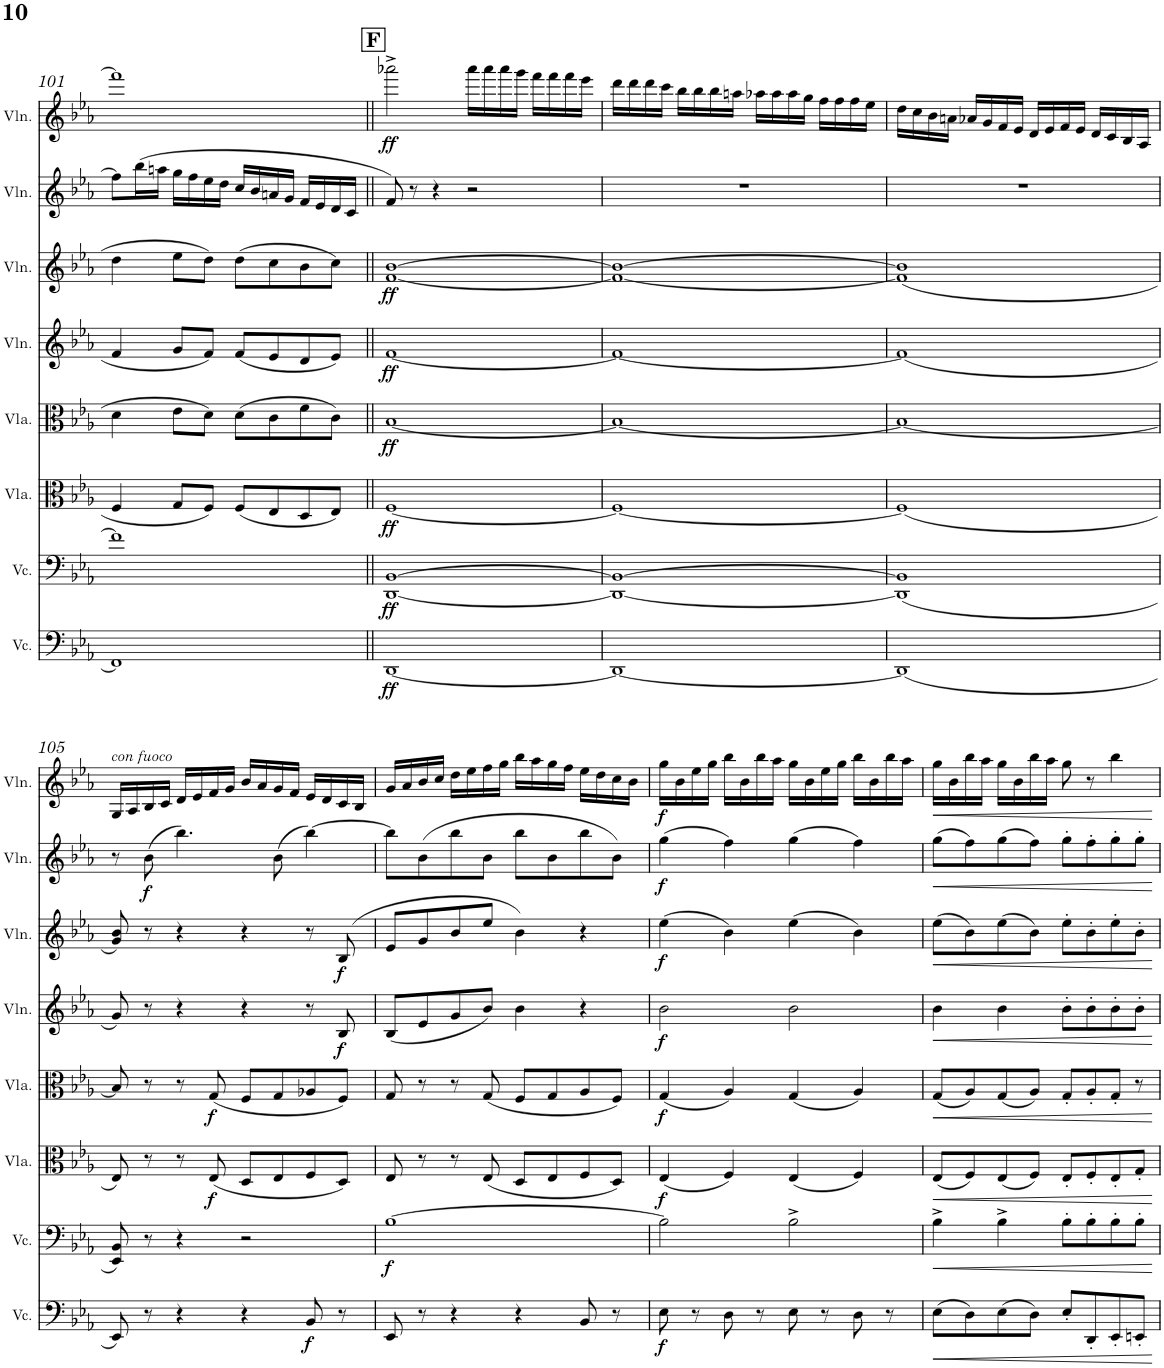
**kern	**dynam	**kern	**dynam	**kern	**dynam	**kern	**dynam	**kern	**dynam	**kern	**dynam	**kern	**dynam	**kern	**dynam
*part8	*part8	*part7	*part7	*part6	*part6	*part5	*part5	*part4	*part4	*part3	*part3	*part2	*part2	*part1	*part1
*staff8	*staff8	*staff7	*staff7	*staff6	*staff6	*staff5	*staff5	*staff4	*staff4	*staff3	*staff3	*staff2	*staff2	*staff1	*staff1
*I"Violoncello	*	*I"Violoncello	*	*I"Viola	*	*I"Viola	*	*I"Violin	*	*I"Violin	*	*I"Violin	*	*I"Violin	*
*I'Vc.	*	*I'Vc.	*	*I'Vla.	*	*I'Vla.	*	*I'Vln.	*	*I'Vln.	*	*I'Vln.	*	*I'Vln.	*
!!LO:PB:g=z
*clefF4	*	*clefF4	*	*clefC3	*	*clefC3	*	*clefG2	*	*clefG2	*	*clefG2	*	*clefG2	*
*k[b-e-a-]	*	*k[b-e-a-]	*	*k[b-e-a-]	*	*k[b-e-a-]	*	*k[b-e-a-]	*	*k[b-e-a-]	*	*k[b-e-a-]	*	*k[b-e-a-]	*
*M4/4	*	*M4/4	*	*M4/4	*	*M4/4	*	*M4/4	*	*M4/4	*	*M4/4	*	*M4/4	*
*met(c)	*	*met(c)	*	*met(c)	*	*met(c)	*	*met(c)	*	*met(c)	*	*met(c)	*	*met(c)	*
=101	=101	=101	=101	=101	=101	=101	=101	=101	=101	=101	=101	=101	=101	=101	=101
1FF]	.	1f]	.	4F/	.	4d\	.	4f/	.	4dd\	.	8ff\L]	.	1fff]	.
.	.	.	.	.	.	.	.	.	.	.	.	(16bb-\L	.	.	.
.	.	.	.	.	.	.	.	.	.	.	.	16aan\JJ	.	.	.
.	.	.	.	8G/L	.	8e-\L	.	8g/L	.	8ee-\L	.	16gg\LL	.	.	.
.	.	.	.	.	.	.	.	.	.	.	.	16ff\	.	.	.
.	.	.	.	8F/J	.	8d\J	.	8f/J	.	8dd\J	.	16ee-\	.	.	.
.	.	.	.	.	.	.	.	.	.	.	.	16dd\JJ	.	.	.
.	.	.	.	(8F/L	.	(8d\L	.	(8f/L	.	(8dd\L	.	16cc/LL	.	.	.
.	.	.	.	.	.	.	.	.	.	.	.	16b-/	.	.	.
.	.	.	.	8E-/	.	8c\	.	8e-/	.	8cc\	.	16an/	.	.	.
.	.	.	.	.	.	.	.	.	.	.	.	16g/JJ	.	.	.
.	.	.	.	8D/	.	8f\	.	8d/	.	8b-\	.	16f/LL	.	.	.
.	.	.	.	.	.	.	.	.	.	.	.	16e-/	.	.	.
.	.	.	.	8E-/J)	.	8c\J)	.	8e-/J)	.	8cc\J)	.	16d/	.	.	.
.	.	.	.	.	.	.	.	.	.	.	.	16c/JJ	.	.	.
!!LO:REH:place=s1:a:B:cj:fs=14:t=F
=102||	=102||	=102||	=102||	=102||	=102||	=102||	=102||	=102||	=102||	=102||	=102||	=102||	=102||	=102||	=102||
!	!LO:DY:b	!	!LO:DY:b	!	!LO:DY:b	!	!LO:DY:b	!	!LO:DY:b	!	!LO:DY:b	!	!	!	!LO:DY:b
[1DD	ff	[1DD [1BB-	ff	[1F	ff	[1B-	ff	[1f	ff	[1f [1b-	ff	8f/)	.	2aaa-X^\	ff
.	.	.	.	.	.	.	.	.	.	.	.	8r	.	.	.
.	.	.	.	.	.	.	.	.	.	.	.	4r	.	.	.
.	.	.	.	.	.	.	.	.	.	.	.	2r	.	16aaa-\LL	.
.	.	.	.	.	.	.	.	.	.	.	.	.	.	16aaa-\	.
.	.	.	.	.	.	.	.	.	.	.	.	.	.	16aaa-\	.
.	.	.	.	.	.	.	.	.	.	.	.	.	.	16ggg\JJ	.
.	.	.	.	.	.	.	.	.	.	.	.	.	.	16fff\LL	.
.	.	.	.	.	.	.	.	.	.	.	.	.	.	16fff\	.
.	.	.	.	.	.	.	.	.	.	.	.	.	.	16fff\	.
.	.	.	.	.	.	.	.	.	.	.	.	.	.	16eee-\JJ	.
=103	=103	=103	=103	=103	=103	=103	=103	=103	=103	=103	=103	=103	=103	=103	=103
1DD_	.	1DD_ 1BB-_	.	1F_	.	1B-_	.	1f_	.	1f_ 1b-_	.	1r	.	16ddd\LL	.
.	.	.	.	.	.	.	.	.	.	.	.	.	.	16ddd\	.
.	.	.	.	.	.	.	.	.	.	.	.	.	.	16ddd\	.
.	.	.	.	.	.	.	.	.	.	.	.	.	.	16ccc\JJ	.
.	.	.	.	.	.	.	.	.	.	.	.	.	.	16bb-\LL	.
.	.	.	.	.	.	.	.	.	.	.	.	.	.	16bb-\	.
.	.	.	.	.	.	.	.	.	.	.	.	.	.	16bb-\	.
.	.	.	.	.	.	.	.	.	.	.	.	.	.	16aan\JJ	.
.	.	.	.	.	.	.	.	.	.	.	.	.	.	16aa-X\LL	.
.	.	.	.	.	.	.	.	.	.	.	.	.	.	16aa-\	.
.	.	.	.	.	.	.	.	.	.	.	.	.	.	16aa-\	.
.	.	.	.	.	.	.	.	.	.	.	.	.	.	16gg\JJ	.
.	.	.	.	.	.	.	.	.	.	.	.	.	.	16ff\LL	.
.	.	.	.	.	.	.	.	.	.	.	.	.	.	16ff\	.
.	.	.	.	.	.	.	.	.	.	.	.	.	.	16ff\	.
.	.	.	.	.	.	.	.	.	.	.	.	.	.	16ee-\JJ	.
=104	=104	=104	=104	=104	=104	=104	=104	=104	=104	=104	=104	=104	=104	=104	=104
(1DD]	.	(1DD] 1BB-]	.	(1F]	.	1B-_	.	(1f]	.	(1f] 1b-]	.	1r	.	16dd\LL	.
.	.	.	.	.	.	.	.	.	.	.	.	.	.	16cc\	.
.	.	.	.	.	.	.	.	.	.	.	.	.	.	16b-\	.
.	.	.	.	.	.	.	.	.	.	.	.	.	.	16an\JJ	.
.	.	.	.	.	.	.	.	.	.	.	.	.	.	16a-X/LL	.
.	.	.	.	.	.	.	.	.	.	.	.	.	.	16g/	.
.	.	.	.	.	.	.	.	.	.	.	.	.	.	16f/	.
.	.	.	.	.	.	.	.	.	.	.	.	.	.	16e-/JJ	.
.	.	.	.	.	.	.	.	.	.	.	.	.	.	16d/LL	.
.	.	.	.	.	.	.	.	.	.	.	.	.	.	16e-/	.
.	.	.	.	.	.	.	.	.	.	.	.	.	.	16f/	.
.	.	.	.	.	.	.	.	.	.	.	.	.	.	16e-/JJ	.
.	.	.	.	.	.	.	.	.	.	.	.	.	.	16d/LL	.
.	.	.	.	.	.	.	.	.	.	.	.	.	.	16c/	.
.	.	.	.	.	.	.	.	.	.	.	.	.	.	16B-/	.
.	.	.	.	.	.	.	.	.	.	.	.	.	.	16A-/JJ	.
!!LO:LB:g=z
=105	=105	=105	=105	=105	=105	=105	=105	=105	=105	=105	=105	=105	=105	=105	=105
!	!	!	!	!	!	!	!	!	!	!	!	!	!	!LO:TX:a:i:t=con fuoco	!
8EE-/)	.	8EE-/ 8BB-/)	.	8E-/)	.	8B-/]	.	8g/)	.	8g/ 8b-/)	.	8r	.	16G/LL	.
.	.	.	.	.	.	.	.	.	.	.	.	.	.	16A-/	.
!	!	!	!	!	!	!	!	!	!	!	!	!	!LO:DY:b	!	!
8r	.	8r	.	8r	.	8r	.	8r	.	8r	.	(8b-\	f	16B-/	.
.	.	.	.	.	.	.	.	.	.	.	.	.	.	16c/JJ	.
4r	.	4r	.	8r	.	8r	.	4r	.	4r	.	4.bb-\)	.	16d/LL	.
.	.	.	.	.	.	.	.	.	.	.	.	.	.	16e-/	.
!	!	!	!	!	!LO:DY:b	!	!LO:DY:b	!	!	!	!	!	!	!	!
.	.	.	.	(8E-/	f	(8G/	f	.	.	.	.	.	.	16f/	.
.	.	.	.	.	.	.	.	.	.	.	.	.	.	16g/JJ	.
4r	.	2r	.	8D/L	.	8F/L	.	4r	.	4r	.	.	.	16b-/LL	.
.	.	.	.	.	.	.	.	.	.	.	.	.	.	16a-/	.
.	.	.	.	8E-/	.	8G/	.	.	.	.	.	(8b-\	.	16g/	.
.	.	.	.	.	.	.	.	.	.	.	.	.	.	16f/JJ	.
!	!LO:DY:b	!	!	!	!	!	!	!	!	!	!	!	!	!	!
8BB-/	f	.	.	8F/	.	8A-X/	.	8r	.	8r	.	[4bb-\)	.	16e-/LL	.
.	.	.	.	.	.	.	.	.	.	.	.	.	.	16d/	.
!	!	!	!	!	!	!	!	!	!LO:DY:b	!	!LO:DY:b	!	!	!	!
8r	.	.	.	8D/J)	.	8F/J)	.	8B-/	f	(8B-/	f	.	.	16c/	.
.	.	.	.	.	.	.	.	.	.	.	.	.	.	16B-/JJ	.
=106	=106	=106	=106	=106	=106	=106	=106	=106	=106	=106	=106	=106	=106	=106	=106
!	!	!	!LO:DY:b	!	!	!	!	!	!	!	!	!	!	!	!
8EE-/	.	[1B-	f	8E-/	.	8G/	.	(8B-/L	.	8e-/L	.	8bb-\L]	.	16g/LL	.
.	.	.	.	.	.	.	.	.	.	.	.	.	.	16a-/	.
8r	.	.	.	8r	.	8r	.	8e-/	.	8g/	.	(8b-\	.	16b-/	.
.	.	.	.	.	.	.	.	.	.	.	.	.	.	16cc/JJ	.
4r	.	.	.	8r	.	8r	.	8g/	.	8b-/	.	8bb-\	.	16dd\LL	.
.	.	.	.	.	.	.	.	.	.	.	.	.	.	16ee-\	.
.	.	.	.	(8E-/	.	(8G/	.	8b-/J)	.	8ee-/J	.	8b-\J	.	16ff\	.
.	.	.	.	.	.	.	.	.	.	.	.	.	.	16gg\JJ	.
4r	.	.	.	8D/L	.	8F/L	.	4b-\	.	4b-\)	.	8bb-\L	.	16bb-\LL	.
.	.	.	.	.	.	.	.	.	.	.	.	.	.	16aa-\	.
.	.	.	.	8E-/	.	8G/	.	.	.	.	.	8b-\	.	16gg\	.
.	.	.	.	.	.	.	.	.	.	.	.	.	.	16ff\JJ	.
8BB-/	.	.	.	8F/	.	8A-/	.	4r	.	4r	.	8bb-\	.	16ee-\LL	.
.	.	.	.	.	.	.	.	.	.	.	.	.	.	16dd\	.
8r	.	.	.	8D/J)	.	8F/J)	.	.	.	.	.	8b-\J)	.	16cc\	.
.	.	.	.	.	.	.	.	.	.	.	.	.	.	16b-\JJ	.
=107	=107	=107	=107	=107	=107	=107	=107	=107	=107	=107	=107	=107	=107	=107	=107
!	!LO:DY:b	!	!	!	!LO:DY:b	!	!LO:DY:b	!	!LO:DY:b	!	!LO:DY:b	!	!LO:DY:b	!	!LO:DY:b
8E-\	f	2B-\]	.	(4E-/	f	(4G/	f	2b-\	f	(4ee-\	f	(4gg\	f	16gg\LL	f
.	.	.	.	.	.	.	.	.	.	.	.	.	.	16b-\	.
8r	.	.	.	.	.	.	.	.	.	.	.	.	.	16ee-\	.
.	.	.	.	.	.	.	.	.	.	.	.	.	.	16gg\JJ	.
8D\	.	.	.	4F/)	.	4A-/)	.	.	.	4b-\)	.	4ff\)	.	16bb-\LL	.
.	.	.	.	.	.	.	.	.	.	.	.	.	.	16b-\	.
8r	.	.	.	.	.	.	.	.	.	.	.	.	.	16bb-\	.
.	.	.	.	.	.	.	.	.	.	.	.	.	.	16aa-\JJ	.
8E-\	.	2B-^\	.	(4E-/	.	(4G/	.	2b-\	.	(4ee-\	.	(4gg\	.	16gg\LL	.
.	.	.	.	.	.	.	.	.	.	.	.	.	.	16b-\	.
8r	.	.	.	.	.	.	.	.	.	.	.	.	.	16ee-\	.
.	.	.	.	.	.	.	.	.	.	.	.	.	.	16gg\JJ	.
8D\	.	.	.	4F/)	.	4A-/)	.	.	.	4b-\)	.	4ff\)	.	16bb-\LL	.
.	.	.	.	.	.	.	.	.	.	.	.	.	.	16b-\	.
8r	.	.	.	.	.	.	.	.	.	.	.	.	.	16bb-\	.
.	.	.	.	.	.	.	.	.	.	.	.	.	.	16aa-\JJ	.
=108	=108	=108	=108	=108	=108	=108	=108	=108	=108	=108	=108	=108	=108	=108	=108
!	!LO:HP:b	!	!LO:HP:b	!	!LO:HP:b	!	!LO:HP:b	!	!LO:HP:b	!	!LO:HP:b	!	!LO:HP:b	!	!LO:HP:b
(8E-\L	<	4B-^\	<	(8E-/L	<	(8G/L	<	4b-\	<	(8ee-\L	<	(8gg\L	<	16gg\LL	<
.	.	.	.	.	.	.	.	.	.	.	.	.	.	16b-\	.
8D\)	.	.	.	8F/)	.	8A-/)	.	.	.	8b-\)	.	8ff\)	.	16bb-\	.
.	.	.	.	.	.	.	.	.	.	.	.	.	.	16aa-\JJ	.
(8E-\	.	4B-^\	.	(8E-/	.	(8G/	.	4b-\	.	(8ee-\	.	(8gg\	.	16gg\LL	.
.	.	.	.	.	.	.	.	.	.	.	.	.	.	16b-\	.
8D\J)	.	.	.	8F/J)	.	8A-/J)	.	.	.	8b-\J)	.	8ff\J)	.	16bb-\	.
.	.	.	.	.	.	.	.	.	.	.	.	.	.	16aa-\JJ	.
8E-'/L	.	8B-'\L	.	8E-'/L	.	8G'/L	.	8b-'\L	.	8ee-'\L	.	8gg'\L	.	8gg\	.
8DD'/	.	8B-'\	.	8F'/	.	8A-'/	.	8b-'\	.	8b-'\	.	8ff'\	.	8r	.
8EE-'/	.	8B-'\	.	8E-'/	.	8G'/J	.	8b-'\	.	8ee-'\	.	8gg'\	.	4bb-\	.
8EEn'/J	.	8B-'\J	.	8G'/J	.	8r	.	8b-'\J	.	8b-'\J	.	8gg'\J	.	.	.
.	[	.	[	.	[	.	[	.	[	.	[	.	[	.	[
=	=	=	=	=	=	=	=	=	=	=	=	=	=	=	=
*-	*-	*-	*-	*-	*-	*-	*-	*-	*-	*-	*-	*-	*-	*-	*-
